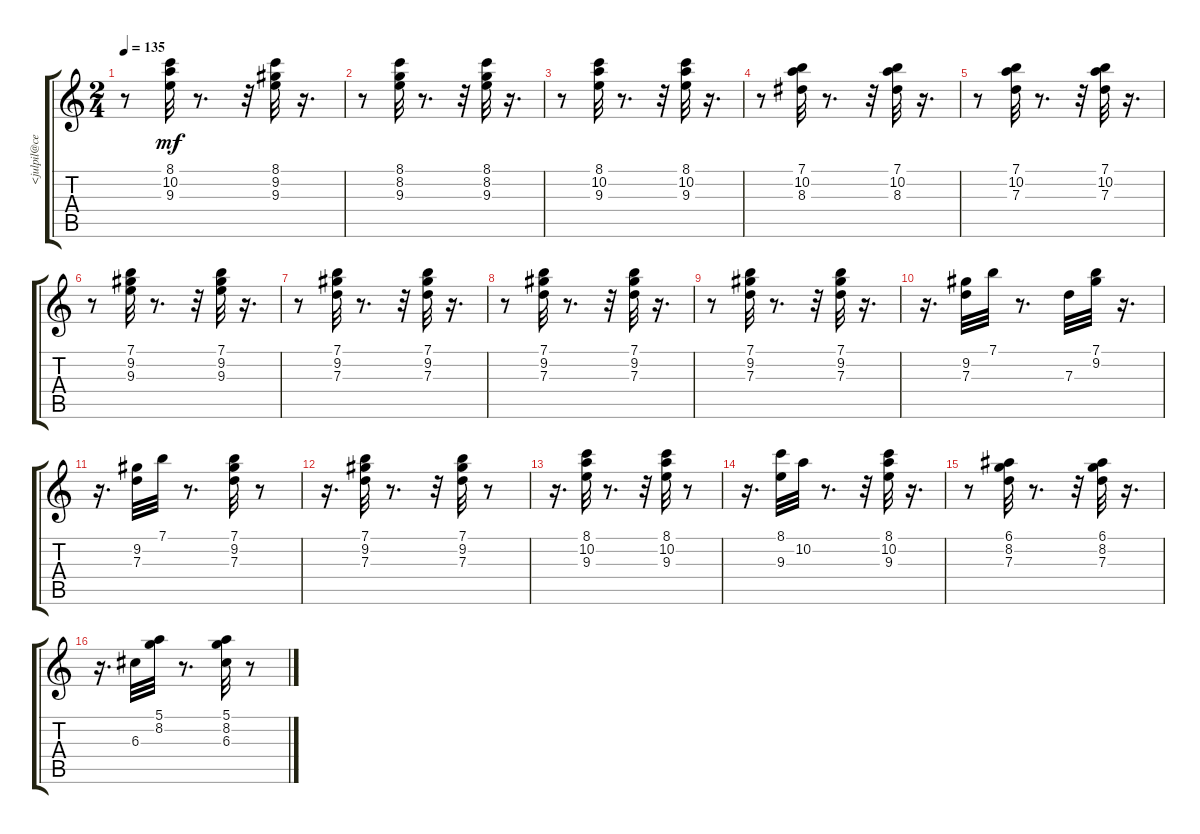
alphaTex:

\track ("" "<julpil@ce") {instrument electricguitarjazz}
\staff {score tabs}
\tuning (E4 B3 G3 D3 A2 E2) {hide}
\ts (2 4)
\tempo 135
\clef g2
\ks c
r.8{dy mf} (8.1 10.2 9.3).32 r.8{d} r.32 (8.1 9.2 9.3).32 r.16{d} |
r.8 (8.1 8.2 9.3).32 r.8{d} r.32 (8.1 8.2 9.3).32 r.16{d} |
r.8 (8.1 10.2 9.3).32 r.8{d} r.32 (8.1 10.2 9.3).32 r.16{d} |
r.8 (7.1 10.2 8.3).32 r.8{d} r.32 (7.1 10.2 8.3).32 r.16{d} |
r.8 (7.1 10.2 7.3).32 r.8{d} r.32 (7.1 10.2 7.3).32 r.16{d} |
r.8 (7.1 9.2 9.3).32 r.8{d} r.32 (7.1 9.2 9.3).32 r.16{d} |
r.8 (7.1 9.2 7.3).32 r.8{d} r.32 (7.1 9.2 7.3).32 r.16{d} |
r.8 (7.1 9.2 7.3).32 r.8{d} r.32 (7.1 9.2 7.3).32 r.16{d} |
r.8 (7.1 9.2 7.3).32 r.8{d} r.32 (7.1 9.2 7.3).32 r.16{d} |
r.16{d} (9.2 7.3).32 7.1.32 r.8{d} 7.3.32 (7.1 9.2).32 r.16{d} |
r.16{d} (9.2 7.3).32 7.1.32 r.8{d} (7.1 9.2 7.3).32 r.8 |
r.16{d} (7.1 9.2 7.3).32 r.8{d} r.32 (7.1 9.2 7.3).32 r.8 |
r.16{d} (8.1 10.2 9.3).32 r.8{d} r.32 (8.1 10.2 9.3).32 r.8 |
r.16{d} (8.1 9.3).32 10.2.32 r.8{d} r.32 (8.1 10.2 9.3).32 r.16{d} |
r.8 (6.1 8.2 7.3).32 r.8{d} r.32 (6.1 8.2 7.3).32 r.16{d} |
r.16{d} 6.3.32 (5.1 8.2).32 r.8{d} (5.1 8.2 6.3).32 r.8
